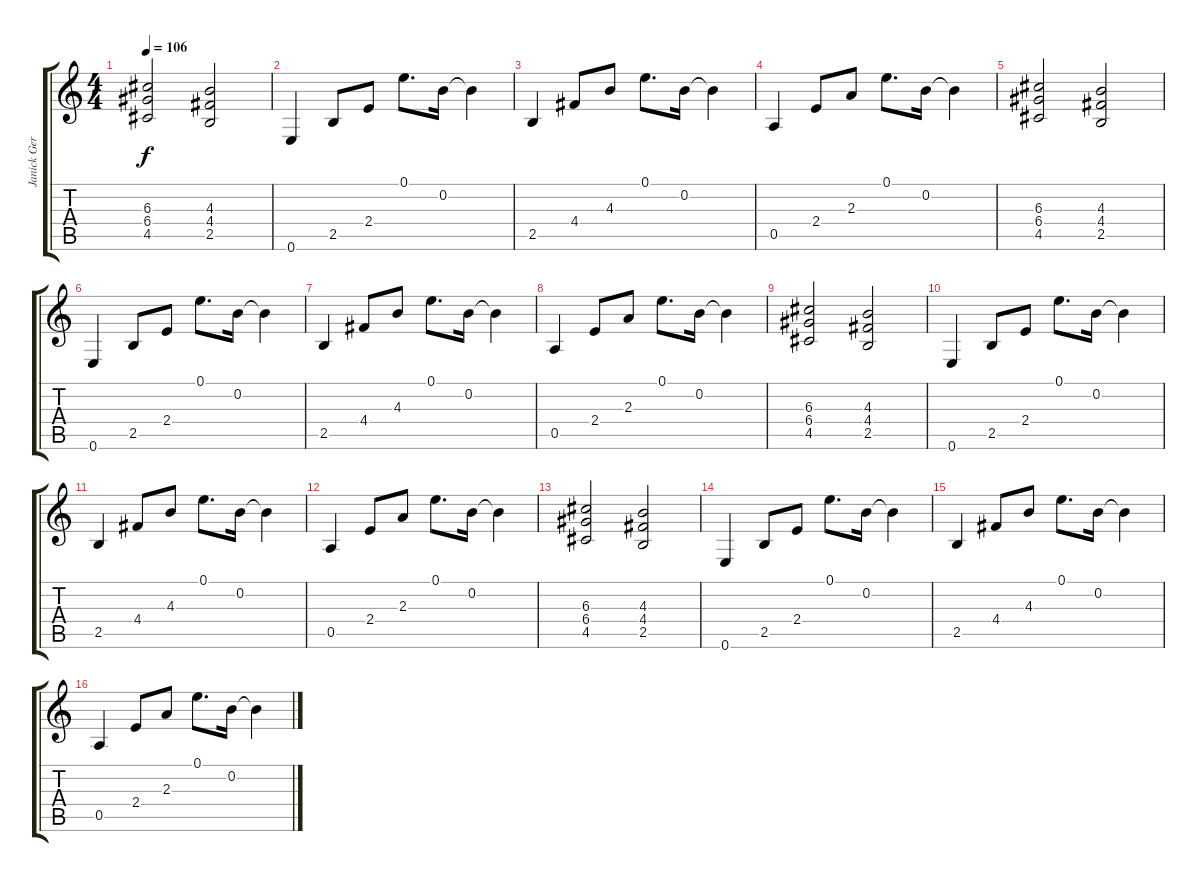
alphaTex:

\track ("Janick Gers" "Janick Ger") {instrument overdrivenguitar}
\staff {score tabs}
\tuning (E4 B3 G3 D3 A2 E2) {hide}
\ts (4 4)
\tempo 106
\clef g2
\ks c
(6.3 6.4 4.5).2{dy f} (4.3 4.4 2.5).2 |
0.6.4 2.5.8 2.4.8 0.1.8{d} 0.2.16 0.2{t}.4 |
2.5.4 4.4.8 4.3.8 0.1.8{d} 0.2.16 0.2{t}.4 |
0.5.4 2.4.8 2.3.8 0.1.8{d} 0.2.16 0.2{t}.4 |
(6.3 6.4 4.5).2 (4.3 4.4 2.5).2 |
0.6.4 2.5.8 2.4.8 0.1.8{d} 0.2.16 0.2{t}.4 |
2.5.4 4.4.8 4.3.8 0.1.8{d} 0.2.16 0.2{t}.4 |
0.5.4 2.4.8 2.3.8 0.1.8{d} 0.2.16 0.2{t}.4 |
(6.3 6.4 4.5).2 (4.3 4.4 2.5).2 |
0.6.4 2.5.8 2.4.8 0.1.8{d} 0.2.16 0.2{t}.4 |
2.5.4 4.4.8 4.3.8 0.1.8{d} 0.2.16 0.2{t}.4 |
0.5.4 2.4.8 2.3.8 0.1.8{d} 0.2.16 0.2{t}.4 |
(6.3 6.4 4.5).2 (4.3 4.4 2.5).2 |
0.6.4 2.5.8 2.4.8 0.1.8{d} 0.2.16 0.2{t}.4 |
2.5.4 4.4.8 4.3.8 0.1.8{d} 0.2.16 0.2{t}.4 |
0.5.4 2.4.8 2.3.8 0.1.8{d} 0.2.16 0.2{t}.4
